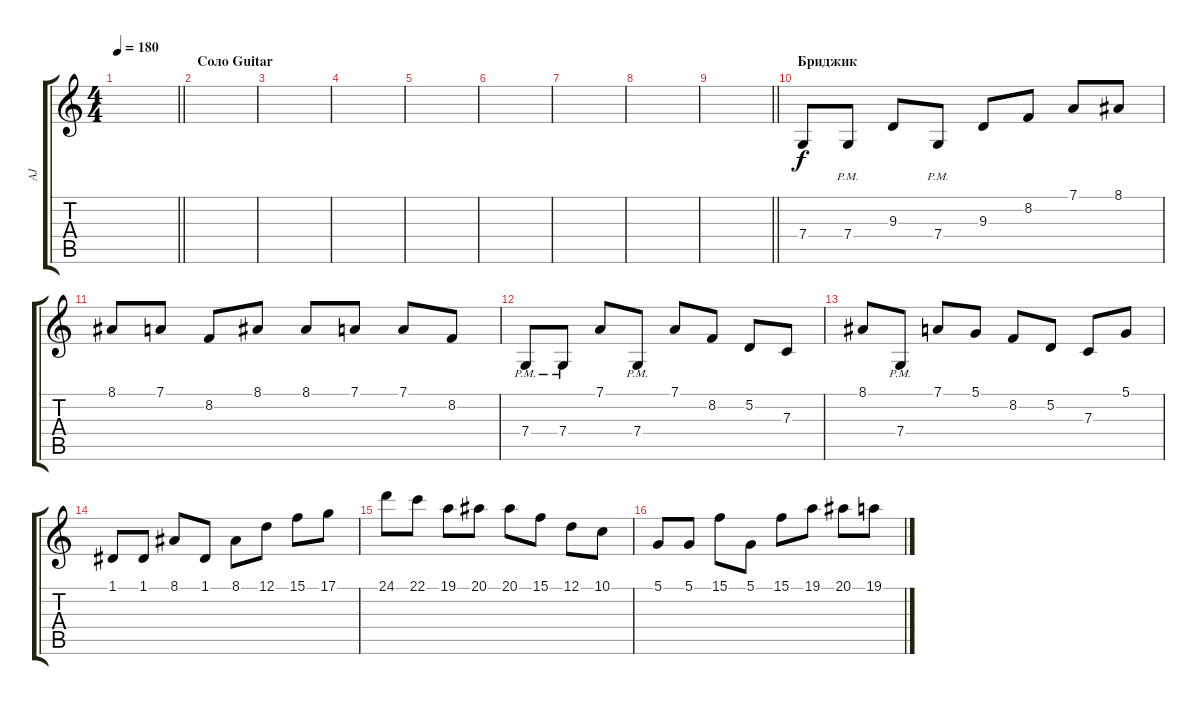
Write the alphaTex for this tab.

\track ("AJ" "AJ") {instrument lead2sawtooth}
\staff {score tabs}
\tuning (D4 A3 F3 C3 G2 D2) {hide}
\ts (4 4)
\tempo 180
\clef g2
\barLineRight lightlight
\ks c
|
\section ("" "Соло Guitar")
|
|
|
|
|
|
|
\barLineRight lightlight
|
\section ("" "Бриджик")
7.4.8{instrument lead2sawtooth} 7.4{pm}.8 9.3.8 7.4{pm}.8 9.3.8 8.2.8 7.1.8 8.1.8 |
8.1.8 7.1.8 8.2.8 8.1.8 8.1.8 7.1.8 7.1.8 8.2.8 |
7.4{pm}.8 7.4{pm}.8 7.1.8 7.4{pm}.8 7.1.8 8.2.8 5.2.8 7.3.8 |
8.1.8 7.4{pm}.8 7.1.8 5.1.8 8.2.8 5.2.8 7.3.8 5.1.8 |
1.1.8 1.1.8 8.1.8 1.1.8 8.1.8 12.1.8 15.1.8 17.1.8 |
24.1.8 22.1.8 19.1.8 20.1.8 20.1.8 15.1.8 12.1.8 10.1.8 |
5.1.8 5.1.8 15.1.8 5.1.8 15.1.8 19.1.8 20.1.8 19.1.8
